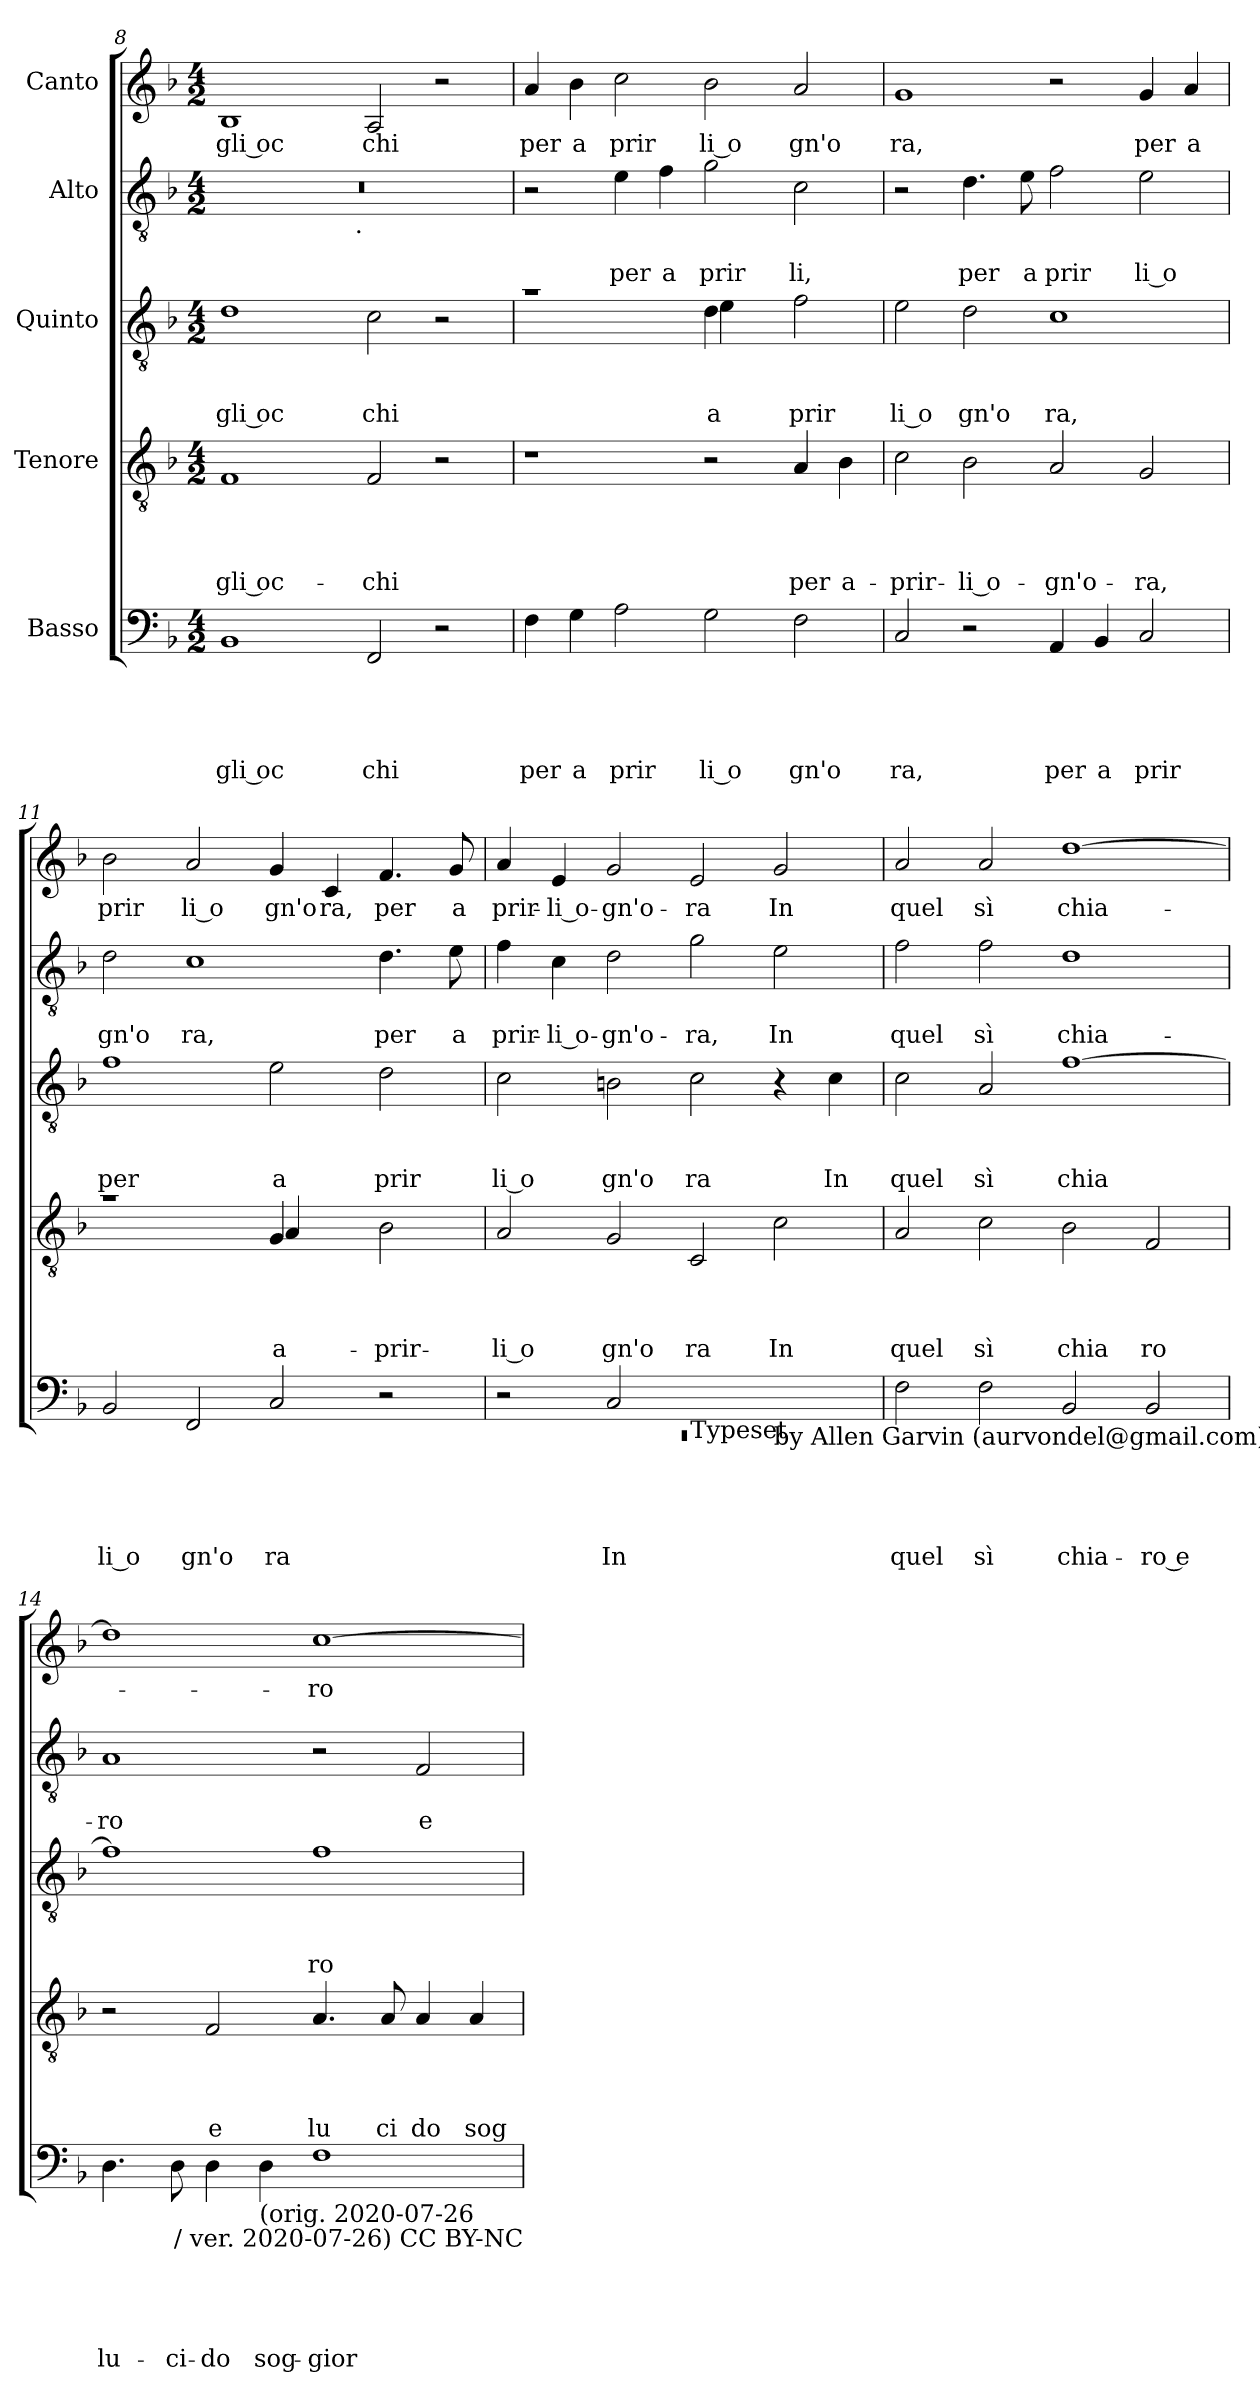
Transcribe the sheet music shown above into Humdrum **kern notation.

**kern	**text	**text	**text	**text	**text	**kern	**text	**text	**text	**text	**kern	**text	**text	**text	**kern	**text	**text	**kern	**text
*part5	*part5	*part5	*part5	*part5	*part5	*part4	*part4	*part4	*part4	*part4	*part3	*part3	*part3	*part3	*part2	*part2	*part2	*part1	*part1
*staff5	*staff5	*staff5	*staff5	*staff5	*staff5	*staff4	*staff4	*staff4	*staff4	*staff4	*staff3	*staff3	*staff3	*staff3	*staff2	*staff2	*staff2	*staff1	*staff1
*I"Basso	*	*	*	*	*	*I"Tenore	*	*	*	*	*I"Quinto	*	*	*	*I"Alto	*	*	*I"Canto	*
*clefF4	*	*	*	*	*	*clefGv2	*	*	*	*	*clefGv2	*	*	*	*clefGv2	*	*	*clefG2	*
*k[b-]	*	*	*	*	*	*k[b-]	*	*	*	*	*k[b-]	*	*	*	*k[b-]	*	*	*k[b-]	*
*F:	*	*	*	*	*	*F:	*	*	*	*	*F:	*	*	*	*F:	*	*	*F:	*
*M4/2	*	*	*	*	*	*M4/2	*	*	*	*	*M4/2	*	*	*	*M4/2	*	*	*M4/2	*
=8	=8	=8	=8	=8	=8	=8	=8	=8	=8	=8	=8	=8	=8	=8	=8	=8	=8	=8	=8
!	!	!	!	!	!LO:LY:b:rj	!	!	!	!	!LO:LY:b:rj	!	!	!	!LO:LY:b:rj	!	!	!	!	!LO:LY:b:rj
*	*	*	*	*	*	*	*	*	*	*	*	*	*	*	*^	*	*	*	*
1BB-	.	.	.	.	gli oc	1F	.	.	.	gli oc-	1d	.	.	gli oc	0r	2ryy	.	.	1B-	gli oc
.	.	.	.	.	.	.	.	.	.	.	.	.	.	.	.	4...ryy	.	.	.	.
!	!	!	!	!	!	!	!	!	!	!	!	!	!	!	!	!LO:TX:b:t=.	!	!	!	!
.	.	.	.	.	.	.	.	.	.	.	.	.	.	.	.	1ryy	.	.	.	.
!	!	!	!	!	!LO:LY:b	!	!	!	!	!LO:LY:b	!	!	!	!LO:LY:b	!	!	!	!	!	!LO:LY:b
2FF/	.	.	.	.	chi	2F/	.	.	.	-chi	2c\	.	.	chi	.	.	.	.	2A/	chi
2r	.	.	.	.	.	2r	.	.	.	.	2r	.	.	.	.	.	.	.	2r	.
.	.	.	.	.	.	.	.	.	.	.	.	.	.	.	.	32ryy	.	.	.	.
=9	=9	=9	=9	=9	=9	=9	=9	=9	=9	=9	=9	=9	=9	=9	=9	=9	=9	=9	=9	=9
!	!	!	!	!	!LO:LY:b	!	!	!	!	!	!	!	!	!	!	!	!	!	!	!LO:LY:b
*	*	*	*	*	*	*	*	*	*	*	*^	*	*	*	*v	*v	*	*	*	*
4F\	.	.	.	.	per	1r	.	.	.	.	1ra	1ryy	.	.	.	2r	.	.	4a/	per
!	!	!	!	!	!LO:LY:b	!	!	!	!	!	!	!	!	!	!	!	!	!	!	!LO:LY:b
4G\	.	.	.	.	a	.	.	.	.	.	.	.	.	.	.	.	.	.	4b-\	a
!	!	!	!	!	!LO:LY:b	!	!	!	!	!	!	!	!	!	!	!	!	!LO:LY:b	!	!LO:LY:b
2A\	.	.	.	.	prir	.	.	.	.	.	.	.	.	.	.	4e\	.	per	2cc\	prir
!	!	!	!	!	!	!	!	!	!	!	!	!	!	!	!	!	!	!LO:LY:b	!	!
.	.	.	.	.	.	.	.	.	.	.	.	.	.	.	.	4f\	.	a	.	.
!	!	!	!	!	!LO:LY:b:rj	!	!	!	!	!	!	!	!	!	!LO:LY:b	!	!	!	!	!
!	!	!	!	!	!	!	!	!	!	!	!	!	!	!	!LO:LY:b	!	!	!LO:LY:b	!	!LO:LY:b:rj
2G\	.	.	.	.	li o	2r	.	.	.	.	4d\	4e\	.	.	a	2g\	.	prir	2b-\	li o
.	.	.	.	.	.	.	.	.	.	.	2.ryy	4ryy	.	.	.	.	.	.	.	.
!	!	!	!	!	!LO:LY:b	!	!	!	!	!LO:LY:b	!	!	!	!	!LO:LY:b	!	!	!LO:LY:b	!	!LO:LY:b
2F\	.	.	.	.	gn'o	4A/	.	.	.	per	.	2f\	.	.	prir	2c\	.	li,	2a/	gn'o
!	!	!	!	!	!	!	!	!	!	!LO:LY:b	!	!	!	!	!	!	!	!	!	!
.	.	.	.	.	.	4B-\	.	.	.	a-	.	.	.	.	.	.	.	.	.	.
*	*	*	*	*	*	*	*	*	*	*	*v	*v	*	*	*	*	*	*	*	*
=10	=10	=10	=10	=10	=10	=10	=10	=10	=10	=10	=10	=10	=10	=10	=10	=10	=10	=10	=10
!	!	!	!	!	!LO:LY:b	!	!	!	!	!LO:LY:b	!	!	!	!LO:LY:b:rj	!	!	!	!	!LO:LY:b
2C/	.	.	.	.	ra,	2c\	.	.	.	-prir-	2e\	.	.	li o	2r	.	.	1g	ra,
!	!	!	!	!	!	!	!	!	!	!LO:LY:b:rj	!	!	!	!LO:LY:b	!	!	!LO:LY:b	!	!
2r	.	.	.	.	.	2B-\	.	.	.	-li o-	2d\	.	.	gn'o	4.d\	.	per	.	.
!	!	!	!	!	!	!	!	!	!	!	!	!	!	!	!	!	!LO:LY:b	!	!
.	.	.	.	.	.	.	.	.	.	.	.	.	.	.	8e\	.	a	.	.
!	!	!	!	!	!LO:LY:b	!	!	!	!	!LO:LY:b	!	!	!	!LO:LY:b	!	!	!LO:LY:b	!	!
4AA/	.	.	.	.	per	2A/	.	.	.	-gn'o-	1c	.	.	ra,	2f\	.	prir	2r	.
!	!	!	!	!	!LO:LY:b	!	!	!	!	!	!	!	!	!	!	!	!	!	!
4BB-/	.	.	.	.	a	.	.	.	.	.	.	.	.	.	.	.	.	.	.
!	!	!	!	!	!LO:LY:b	!	!	!	!	!LO:LY:b	!	!	!	!	!	!	!LO:LY:b:rj	!	!LO:LY:b
2C/	.	.	.	.	prir	2G/	.	.	.	-ra,	.	.	.	.	2e\	.	li o	4g/	per
!	!	!	!	!	!	!	!	!	!	!	!	!	!	!	!	!	!	!	!LO:LY:b
.	.	.	.	.	.	.	.	.	.	.	.	.	.	.	.	.	.	4a/	a
=11	=11	=11	=11	=11	=11	=11	=11	=11	=11	=11	=11	=11	=11	=11	=11	=11	=11	=11	=11
!	!	!	!	!	!LO:LY:b:rj	!	!	!	!	!	!	!	!	!LO:LY:b	!	!	!LO:LY:b	!	!LO:LY:b
*	*	*	*	*	*	*^	*	*	*	*	*	*	*	*	*	*	*	*	*
2BB-/	.	.	.	.	li o	1ra	1ryy	.	.	.	.	1f	.	.	per	2d\	.	gn'o	2b-\	prir
!	!	!	!	!	!LO:LY:b	!	!	!	!	!	!	!	!	!	!	!	!	!LO:LY:b	!	!LO:LY:b:rj
2FF/	.	.	.	.	gn'o	.	.	.	.	.	.	.	.	.	.	1c	.	ra,	2a/	li o
!	!	!	!	!	!LO:LY:b	!	!	!	!	!	!LO:LY:b	!	!	!	!	!	!	!	!	!
!	!	!	!	!	!	!	!	!	!	!	!LO:LY:b	!	!	!	!LO:LY:b	!	!	!	!	!LO:LY:b
2C/	.	.	.	.	ra	4G/	4A/	.	.	.	a-	2e\	.	.	a	.	.	.	4g/	gn'o
!	!	!	!	!	!	!	!	!	!	!	!	!	!	!	!	!	!	!	!	!LO:LY:b
.	.	.	.	.	.	2.ryy	4ryy	.	.	.	.	.	.	.	.	.	.	.	4c/	ra,
!	!	!	!	!	!	!	!	!	!	!	!LO:LY:b	!	!	!	!LO:LY:b	!	!	!LO:LY:b	!	!LO:LY:b
2r	.	.	.	.	.	.	2B-\	.	.	.	-prir-	2d\	.	.	prir	4.d\	.	per	4.f/	per
!	!	!	!	!	!	!	!	!	!	!	!	!	!	!	!	!	!	!LO:LY:b	!	!LO:LY:b
.	.	.	.	.	.	.	.	.	.	.	.	.	.	.	.	8e\	.	a	8g/	a
*	*	*	*	*	*	*v	*v	*	*	*	*	*	*	*	*	*	*	*	*	*
!!LO:LB:g=z
=12	=12	=12	=12	=12	=12	=12	=12	=12	=12	=12	=12	=12	=12	=12	=12	=12	=12	=12	=12
*^	*	*	*	*	*	*	*	*	*	*	*	*	*	*	*	*	*	*	*
!	!LO:N:vis=1	!	!	!	!	!	!	!	!	!	!LO:LY:b:rj	!	!	!	!LO:LY:b:rj	!	!	!LO:LY:b	!	!LO:LY:b
*^	*^	*	*	*	*	*	*	*	*	*	*	*	*	*	*	*	*	*	*	*
0ryy	0rEE	2r	1.ryy	.	.	.	.	.	2A/	.	.	.	-li o	2c\	.	.	li o	4f\	.	prir-	4a/	prir-
!	!	!	!	!	!	!	!	!	!	!	!	!	!	!	!	!	!	!	!	!LO:LY:b:rj	!	!LO:LY:b:rj
.	.	.	.	.	.	.	.	.	.	.	.	.	.	.	.	.	.	4c\	.	-li o-	4e/	-li o-
!	!	!	!	!	!	!	!	!LO:LY:b	!	!	!	!	!LO:LY:b	!	!	!	!LO:LY:b	!	!	!LO:LY:b	!	!LO:LY:b
.	.	2C/	.	.	.	.	.	In	2G/	.	.	.	gn'o	2Bn\	.	.	gn'o	2d\	.	-gn'o-	2g/	-gn'o-
!	!	!LO:TX:b:t=Typeset	!	!	!	!	!	!	!	!	!	!	!	!	!	!	!	!	!	!	!	!
!	!	!	!	!	!	!	!	!	!	!	!	!	!LO:LY:b	!	!	!	!LO:LY:b	!	!	!LO:LY:b	!	!LO:LY:b
.	.	1ryy	.	.	.	.	.	.	2C/	.	.	.	ra	2c\	.	.	ra	2g\	.	-ra,	2e/	-ra
!	!	!	!LO:TX:b:t=by Allen Garvin (aurvondel@gmail.com)	!	!	!	!	!	!	!	!	!	!	!	!	!	!	!	!	!	!	!
!	!	!	!	!	!	!	!	!	!	!	!	!	!LO:LY:b	!	!	!	!	!	!	!LO:LY:b	!	!LO:LY:b
.	.	.	2ryy	.	.	.	.	.	2c\	.	.	.	In	4r	.	.	.	2e\	.	In	2g/	In
!	!	!	!	!	!	!	!	!	!	!	!	!	!	!	!	!	!LO:LY:b	!	!	!	!	!
.	.	.	.	.	.	.	.	.	.	.	.	.	.	4c\	.	.	In	.	.	.	.	.
=13	=13	=13	=13	=13	=13	=13	=13	=13	=13	=13	=13	=13	=13	=13	=13	=13	=13	=13	=13	=13	=13	=13
!	!	!	!	!	!	!	!	!LO:LY:b	!	!	!	!	!LO:LY:b	!	!	!	!LO:LY:b	!	!	!LO:LY:b	!	!LO:LY:b
*v	*v	*v	*v	*	*	*	*	*	*	*	*	*	*	*	*	*	*	*	*	*	*	*
2F\	.	.	.	.	quel	2A/	.	.	.	quel	2c\	.	.	quel	2f\	.	quel	2a/	quel
!	!	!	!	!	!LO:LY:b	!	!	!	!	!LO:LY:b	!	!	!	!LO:LY:b	!	!	!LO:LY:b	!	!LO:LY:b
2F\	.	.	.	.	sì	2c\	.	.	.	sì	2A/	.	.	sì	2f\	.	sì	2a/	sì
!	!	!	!	!	!LO:LY:b	!	!	!	!	!LO:LY:b	!	!	!	!LO:LY:b	!	!	!LO:LY:b	!	!LO:LY:b
2BB-/	.	.	.	.	chia-	2B-\	.	.	.	chia	[>1f	.	.	chia	1d	.	chia-	[>1dd	chia-
!	!	!	!	!	!LO:LY:b:rj	!	!	!	!	!LO:LY:b	!	!	!	!	!	!	!	!	!
2BB-/	.	.	.	.	-ro e	2F/	.	.	.	ro	.	.	.	.	.	.	.	.	.
=14	=14	=14	=14	=14	=14	=14	=14	=14	=14	=14	=14	=14	=14	=14	=14	=14	=14	=14	=14
!	!	!	!	!	!LO:LY:b	!	!	!	!	!	!	!	!	!	!	!	!LO:LY:b	!	!
4.D\	.	.	.	.	lu-	2r	.	.	.	.	1f]	.	.	.	1A	.	-ro	1dd]	.
!	!	!	!	!	!LO:LY:b	!	!	!	!	!	!	!	!	!	!	!	!	!	!
8D\	.	.	.	.	-ci-	.	.	.	.	.	.	.	.	.	.	.	.	.	.
!	!	!	!	!	!LO:LY:b	!	!	!	!	!LO:LY:b	!	!	!	!	!	!	!	!	!
4D\	.	.	.	.	-do	2F/	.	.	.	e	.	.	.	.	.	.	.	.	.
!LO:TX:b:t=(orig. 2020-07-26	!	!	!	!	!	!	!	!	!	!	!	!	!	!	!	!	!	!	!
!	!	!	!	!	!LO:LY:b	!	!	!	!	!	!	!	!	!	!	!	!	!	!
4D\	.	.	.	.	sog-	.	.	.	.	.	.	.	.	.	.	.	.	.	.
!	!	!	!	!	!LO:LY:b	!	!	!	!	!LO:LY:b	!	!	!	!LO:LY:b	!	!	!	!	!LO:LY:b
1F	.	.	.	.	-gior-	4.A/	.	.	.	lu	1f	.	.	ro	2r	.	.	[>1cc	-ro
!	!	!	!	!	!	!	!	!	!	!LO:LY:b	!	!	!	!	!	!	!	!	!
.	.	.	.	.	.	8A/	.	.	.	ci	.	.	.	.	.	.	.	.	.
!	!	!	!	!	!	!	!	!	!	!LO:LY:b	!	!	!	!	!	!	!LO:LY:b	!	!
.	.	.	.	.	.	4A/	.	.	.	do	.	.	.	.	2F/	.	e	.	.
!	!	!	!	!	!	!	!	!	!	!LO:LY:b	!	!	!	!	!	!	!	!	!
.	.	.	.	.	.	4A/	.	.	.	sog	.	.	.	.	.	.	.	.	.
!LO:TX:b:t=/ ver. 2020-07-26) CC BY-NC	!	!	!	!	!	!	!	!	!	!	!	!	!	!	!	!	!	!	!
=	=	=	=	=	=	=	=	=	=	=	=	=	=	=	=	=	=	=	=
*-	*-	*-	*-	*-	*-	*-	*-	*-	*-	*-	*-	*-	*-	*-	*-	*-	*-	*-	*-
